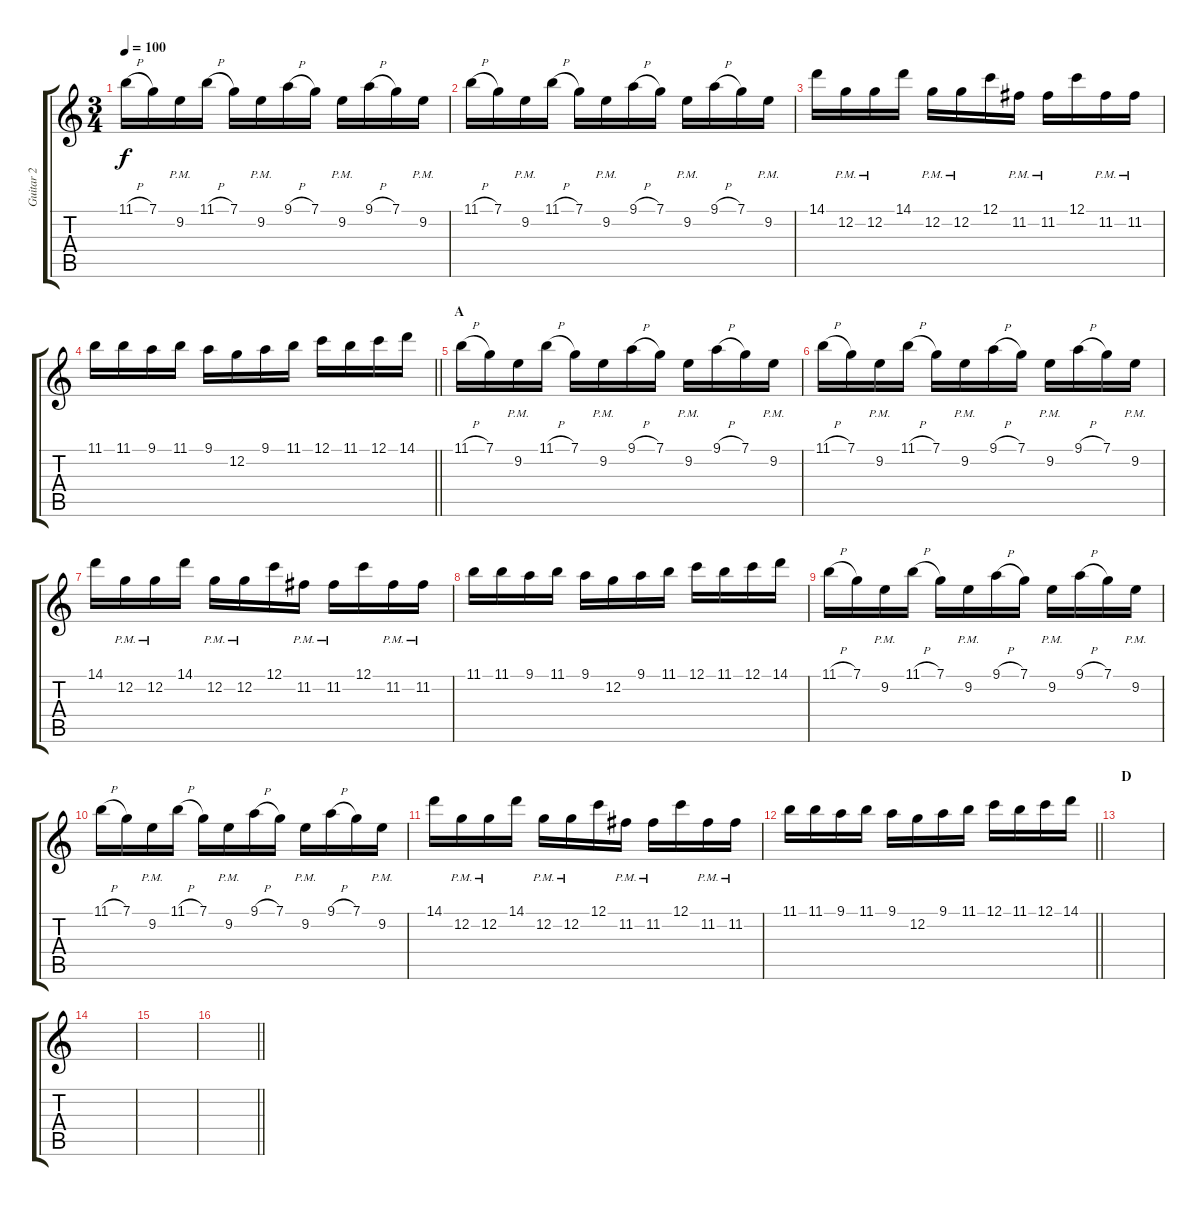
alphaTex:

\track ("Guitar 2" "Guitar 2") {instrument overdrivenguitar}
\staff {score tabs}
\tuning (C4 G3 Eb3 Bb2 F2 C2) {hide}
\ts (3 4)
\tempo 100
\clef g2
\ks c
11.1{h}.16{dy f} 7.1.16 9.2{pm}.16 11.1{h}.16 7.1.16 9.2{pm}.16 9.1{h}.16 7.1.16 9.2{pm}.16 9.1{h}.16 7.1.16 9.2{pm}.16 |
11.1{h}.16 7.1.16 9.2{pm}.16 11.1{h}.16 7.1.16 9.2{pm}.16 9.1{h}.16 7.1.16 9.2{pm}.16 9.1{h}.16 7.1.16 9.2{pm}.16 |
14.1.16 12.2{pm}.16 12.2{pm}.16 14.1.16 12.2{pm}.16 12.2{pm}.16 12.1.16 11.2{pm}.16 11.2{pm}.16 12.1.16 11.2{pm}.16 11.2{pm}.16 |
\barLineRight lightlight
11.1.16 11.1.16 9.1.16 11.1.16 9.1.16 12.2.16 9.1.16 11.1.16 12.1.16 11.1.16 12.1.16 14.1.16 |
\section ("" "A")
11.1{h}.16 7.1.16 9.2{pm}.16 11.1{h}.16 7.1.16 9.2{pm}.16 9.1{h}.16 7.1.16 9.2{pm}.16 9.1{h}.16 7.1.16 9.2{pm}.16 |
11.1{h}.16 7.1.16 9.2{pm}.16 11.1{h}.16 7.1.16 9.2{pm}.16 9.1{h}.16 7.1.16 9.2{pm}.16 9.1{h}.16 7.1.16 9.2{pm}.16 |
14.1.16 12.2{pm}.16 12.2{pm}.16 14.1.16 12.2{pm}.16 12.2{pm}.16 12.1.16 11.2{pm}.16 11.2{pm}.16 12.1.16 11.2{pm}.16 11.2{pm}.16 |
11.1.16 11.1.16 9.1.16 11.1.16 9.1.16 12.2.16 9.1.16 11.1.16 12.1.16 11.1.16 12.1.16 14.1.16 |
11.1{h}.16 7.1.16 9.2{pm}.16 11.1{h}.16 7.1.16 9.2{pm}.16 9.1{h}.16 7.1.16 9.2{pm}.16 9.1{h}.16 7.1.16 9.2{pm}.16 |
11.1{h}.16 7.1.16 9.2{pm}.16 11.1{h}.16 7.1.16 9.2{pm}.16 9.1{h}.16 7.1.16 9.2{pm}.16 9.1{h}.16 7.1.16 9.2{pm}.16 |
14.1.16 12.2{pm}.16 12.2{pm}.16 14.1.16 12.2{pm}.16 12.2{pm}.16 12.1.16 11.2{pm}.16 11.2{pm}.16 12.1.16 11.2{pm}.16 11.2{pm}.16 |
\barLineRight lightlight
11.1.16 11.1.16 9.1.16 11.1.16 9.1.16 12.2.16 9.1.16 11.1.16 12.1.16 11.1.16 12.1.16 14.1.16 |
\section ("" "D")
|
|
|
\barLineRight lightlight
